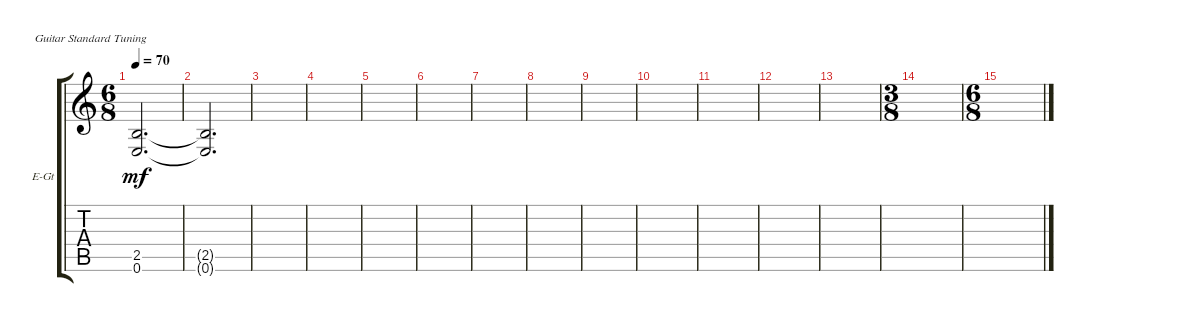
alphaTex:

\defaultSystemsLayout 4
\bracketExtendMode groupsimilarinstruments
\firstSystemTrackNameOrientation horizontal
\otherSystemsTrackNameOrientation horizontal
\track ("Electric Guitar" "E-Gt") {instrument distortionguitar}
\staff {score tabs}
\tuning (E4 B3 G3 D3 A2 E2)
\ts (6 8)
\tempo 70
\clef g2
\ks c
(0.6{t} 2.5{t}).2{d dy mf} |
(0.6{t} 2.5{t}).2{d} |
|
|
|
|
|
|
|
|
|
|
|
\ts (3 8)
|
\ts (6 8)
